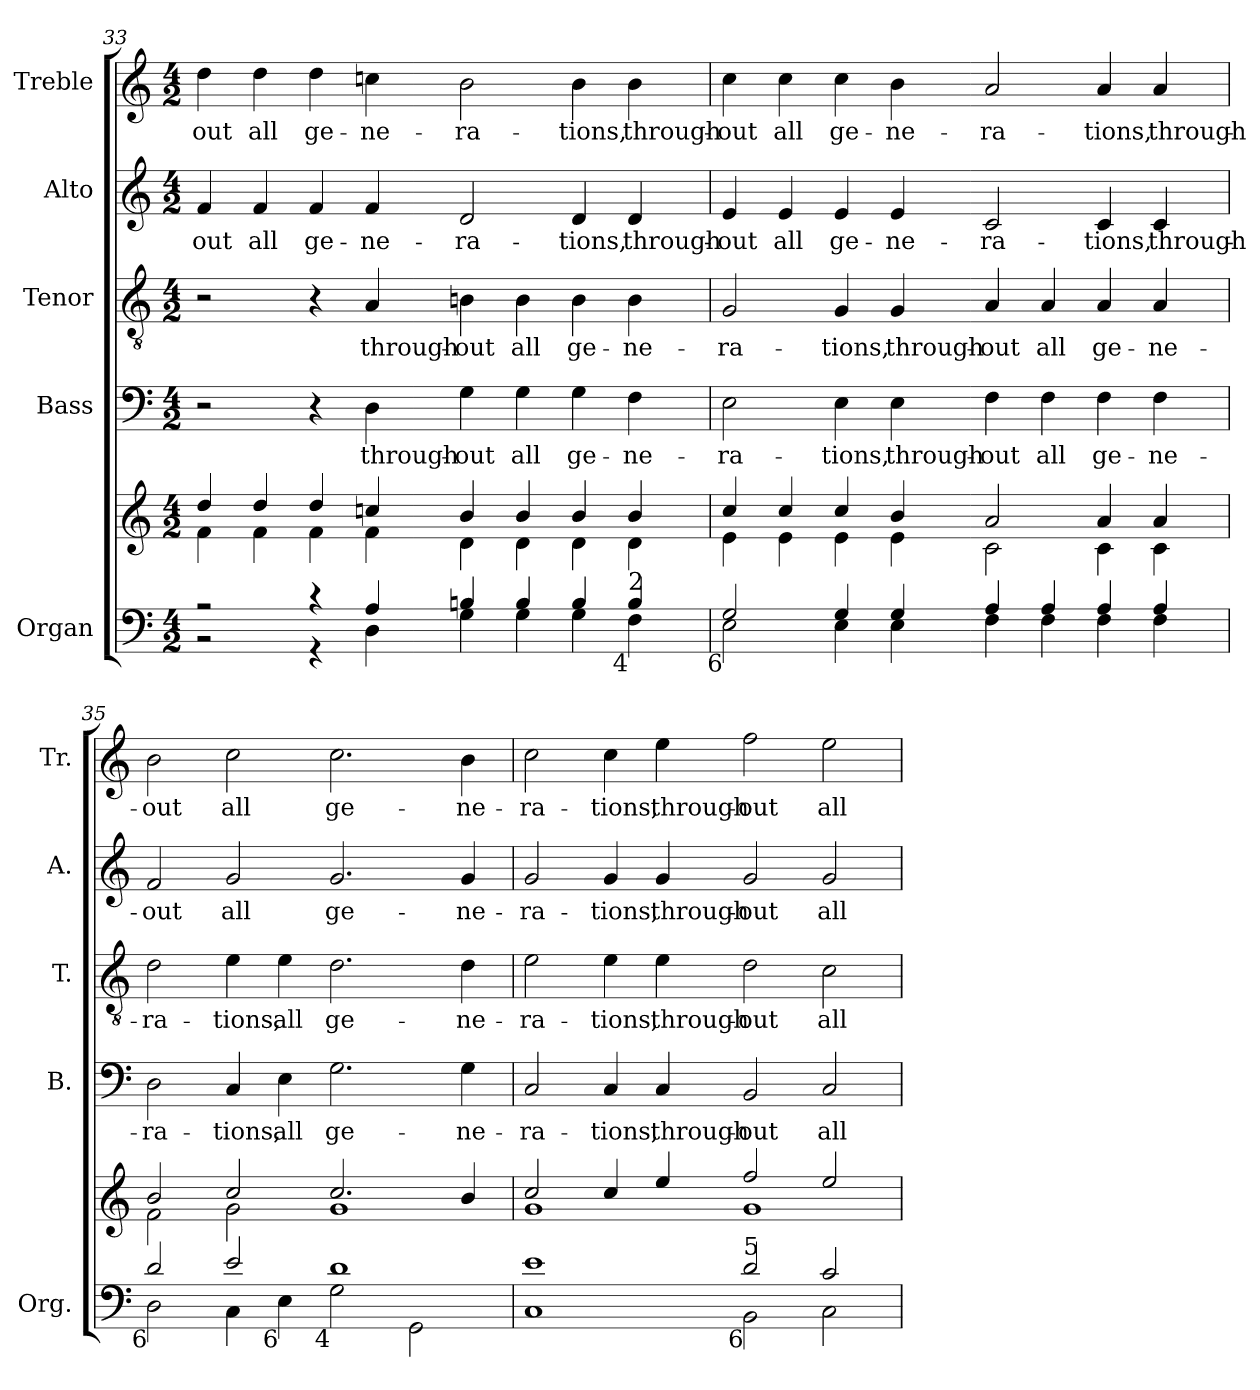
**kern	**kern	**kern	**text	**kern	**text	**kern	**text	**kern	**text
*part5	*part5	*part4	*part4	*part3	*part3	*part2	*part2	*part1	*part1
*staff6	*staff5	*staff4	*staff4	*staff3	*staff3	*staff2	*staff2	*staff1	*staff1
*I"Organ	*	*I"Bass	*	*I"Tenor	*	*I"Alto	*	*I"Treble	*
*I'Org.	*	*I'B.	*	*I'T.	*	*I'A.	*	*I'Tr.	*
*clefF4	*clefG2	*clefF4	*	*clefGv2	*	*clefG2	*	*clefG2	*
*	*	*	*	*ITrd7c12	*	*	*	*	*
*k[]	*k[]	*k[]	*	*k[]	*	*k[]	*	*k[]	*
*C:	*C:	*C:	*	*C:	*	*C:	*	*C:	*
*M4/2	*M4/2	*M4/2	*	*M4/2	*	*M4/2	*	*M4/2	*
=33	=33	=33	=33	=33	=33	=33	=33	=33	=33
*^	*^	*	*	*	*	*	*	*	*
!	!	!	!	!	!	!	!	!	!LO:LY:b:color=#000000	!	!
!	!	!	!	!	!	!	!	!	!	!	!LO:LY:b:color=#000000
2r	2r	4ddi/	4fi\	2r	.	2r	.	4fi/	-out	4ddi\	-out
!	!	!	!	!	!	!	!	!	!LO:LY:b:color=#000000	!	!
!	!	!	!	!	!	!	!	!	!	!	!LO:LY:b:color=#000000
.	.	4ddi/	4fi\	.	.	.	.	4fi/	all	4ddi\	all
!	!	!	!	!	!	!	!	!	!LO:LY:b:color=#000000	!	!
!	!	!	!	!	!	!	!	!	!	!	!LO:LY:b:color=#000000
4r	4r	4ddi/	4fi\	4r	.	4r	.	4fi/	ge-	4ddi\	ge-
!	!	!	!	!	!LO:LY:b:color=#000000	!	!	!	!	!	!
!	!	!	!	!	!	!	!LO:LY:b:color=#000000	!	!	!	!
!	!	!	!	!	!	!	!	!	!LO:LY:b:color=#000000	!	!
!	!	!	!	!	!	!	!	!	!	!	!LO:LY:b:color=#000000
4Ai/	4Di\	4ccni/	4fi\	4Di\	through-	4AAi/	through-	4fi/	-ne-	4ccni\	-ne-
!	!	!	!	!	!LO:LY:b:color=#000000	!	!	!	!	!	!
!	!	!	!	!	!	!	!LO:LY:b:color=#000000	!	!	!	!
!	!	!	!	!	!	!	!	!	!LO:LY:b:color=#000000	!	!
!	!	!	!	!	!	!	!	!	!	!	!LO:LY:b:color=#000000
4Bni/	4Gi\	4bi/	4di\	4Gi\	-out	4BBni\	-out	2di/	-ra-	2bi\	-ra-
!	!	!	!	!	!LO:LY:b:color=#000000	!	!	!	!	!	!
!	!	!	!	!	!	!	!LO:LY:b:color=#000000	!	!	!	!
4Bi/	4Gi\	4bi/	4di\	4Gi\	all	4BBi\	all	.	.	.	.
!	!	!	!	!	!LO:LY:b:color=#000000	!	!	!	!	!	!
!	!	!	!	!	!	!	!LO:LY:b:color=#000000	!	!	!	!
!	!	!	!	!	!	!	!	!	!LO:LY:b:color=#000000	!	!
!	!	!	!	!	!	!	!	!	!	!	!LO:LY:b:color=#000000
4Bi/	4Gi\	4bi/	4di\	4Gi\	ge-	4BBi\	ge-	4di/	-tions,	4bi\	-tions,
!	!	!	!	!	!LO:LY:b:color=#000000	!	!	!	!	!	!
!	!	!	!	!	!	!	!LO:LY:b:color=#000000	!	!	!	!
!	!	!	!	!	!	!	!	!	!LO:LY:b:color=#000000	!	!
!LO:TX:b:rj:t=4	!	!	!	!	!	!	!	!	!	!	!
!LO:TX:t=2	!	!	!	!	!	!	!	!	!	!	!
!	!	!	!	!	!	!	!	!	!	!	!LO:LY:b:color=#000000
4Bi/	4Fi\	4bi/	4di\	4Fi\	-ne-	4BBi\	-ne-	4di/	through-	4bi\	through-
!!LO:LB:g=z
=34	=34	=34	=34	=34	=34	=34	=34	=34	=34	=34	=34
!	!	!	!	!	!LO:LY:b:color=#000000	!	!	!	!	!	!
!	!	!	!	!	!	!	!LO:LY:b:color=#000000	!	!	!	!
!	!	!	!	!	!	!	!	!	!LO:LY:b:color=#000000	!	!
!LO:TX:b:rj:t=6	!	!	!	!	!	!	!	!	!	!	!
!	!	!	!	!	!	!	!	!	!	!	!LO:LY:b:color=#000000
2Gi/	2Ei\	4cci/	4ei\	2Ei\	-ra-	2GGi/	-ra-	4ei/	-out	4cci\	-out
!	!	!	!	!	!	!	!	!	!LO:LY:b:color=#000000	!	!
!	!	!	!	!	!	!	!	!	!	!	!LO:LY:b:color=#000000
.	.	4cci/	4ei\	.	.	.	.	4ei/	all	4cci\	all
!	!	!	!	!	!LO:LY:b:color=#000000	!	!	!	!	!	!
!	!	!	!	!	!	!	!LO:LY:b:color=#000000	!	!	!	!
!	!	!	!	!	!	!	!	!	!LO:LY:b:color=#000000	!	!
!	!	!	!	!	!	!	!	!	!	!	!LO:LY:b:color=#000000
4Gi/	4Ei\	4cci/	4ei\	4Ei\	-tions,	4GGi/	-tions,	4ei/	ge-	4cci\	ge-
!	!	!	!	!	!LO:LY:b:color=#000000	!	!	!	!	!	!
!	!	!	!	!	!	!	!LO:LY:b:color=#000000	!	!	!	!
!	!	!	!	!	!	!	!	!	!LO:LY:b:color=#000000	!	!
!	!	!	!	!	!	!	!	!	!	!	!LO:LY:b:color=#000000
4Gi/	4Ei\	4bi/	4ei\	4Ei\	through-	4GGi/	through-	4ei/	-ne-	4bi\	-ne-
!	!	!	!	!	!LO:LY:b:color=#000000	!	!	!	!	!	!
!	!	!	!	!	!	!	!LO:LY:b:color=#000000	!	!	!	!
!	!	!	!	!	!	!	!	!	!LO:LY:b:color=#000000	!	!
!	!	!	!	!	!	!	!	!	!	!	!LO:LY:b:color=#000000
4Ai/	4Fi\	2ai/	2ci\	4Fi\	-out	4AAi/	-out	2ci/	-ra-	2ai/	-ra-
!	!	!	!	!	!LO:LY:b:color=#000000	!	!	!	!	!	!
!	!	!	!	!	!	!	!LO:LY:b:color=#000000	!	!	!	!
4Ai/	4Fi\	.	.	4Fi\	all	4AAi/	all	.	.	.	.
!	!	!	!	!	!LO:LY:b:color=#000000	!	!	!	!	!	!
!	!	!	!	!	!	!	!LO:LY:b:color=#000000	!	!	!	!
!	!	!	!	!	!	!	!	!	!LO:LY:b:color=#000000	!	!
!	!	!	!	!	!	!	!	!	!	!	!LO:LY:b:color=#000000
4Ai/	4Fi\	4ai/	4ci\	4Fi\	ge-	4AAi/	ge-	4ci/	-tions,	4ai/	-tions,
!	!	!	!	!	!LO:LY:b:color=#000000	!	!	!	!	!	!
!	!	!	!	!	!	!	!LO:LY:b:color=#000000	!	!	!	!
!	!	!	!	!	!	!	!	!	!LO:LY:b:color=#000000	!	!
!	!	!	!	!	!	!	!	!	!	!	!LO:LY:b:color=#000000
4Ai/	4Fi\	4ai/	4ci\	4Fi\	-ne-	4AAi/	-ne-	4ci/	through-	4ai/	through-
=35	=35	=35	=35	=35	=35	=35	=35	=35	=35	=35	=35
!	!	!	!	!	!LO:LY:b:color=#000000	!	!	!	!	!	!
!	!	!	!	!	!	!	!LO:LY:b:color=#000000	!	!	!	!
!	!	!	!	!	!	!	!	!	!LO:LY:b:color=#000000	!	!
!LO:TX:b:rj:t=6	!	!	!	!	!	!	!	!	!	!	!
!	!	!	!	!	!	!	!	!	!	!	!LO:LY:b:color=#000000
2di/	2Di\	2bi/	2fi\	2Di\	-ra-	2Di\	-ra-	2fi/	-out	2bi\	-out
!	!	!	!	!	!LO:LY:b:color=#000000	!	!	!	!	!	!
!	!	!	!	!	!	!	!LO:LY:b:color=#000000	!	!	!	!
!	!	!	!	!	!	!	!	!	!LO:LY:b:color=#000000	!	!
!	!	!	!	!	!	!	!	!	!	!	!LO:LY:b:color=#000000
2ei/	4Ci\	2cci/	2gi\	4Ci/	-tions,	4Ei\	-tions,	2gi/	all	2cci\	all
!	!	!	!	!	!LO:LY:b:color=#000000	!	!	!	!	!	!
!	!LO:TX:b:rj:t=6	!	!	!	!	!	!	!	!	!	!
!	!	!	!	!	!	!	!LO:LY:b:color=#000000	!	!	!	!
.	4Ei\	.	.	4Ei\	all	4Ei\	all	.	.	.	.
!	!	!	!	!	!LO:LY:b:color=#000000	!	!	!	!	!	!
!	!	!	!	!	!	!	!LO:LY:b:color=#000000	!	!	!	!
!	!	!	!	!	!	!	!	!	!LO:LY:b:color=#000000	!	!
!LO:TX:b:rj:t=4	!	!	!	!	!	!	!	!	!	!	!
!	!	!	!	!	!	!	!	!	!	!	!LO:LY:b:color=#000000
1di	2Gi\	2.cci/	1gi	2.Gi\	ge-	2.Di\	ge-	2.gi/	ge-	2.cci\	ge-
.	2GGi\	.	.	.	.	.	.	.	.	.	.
!	!	!	!	!	!LO:LY:b:color=#000000	!	!	!	!	!	!
!	!	!	!	!	!	!	!LO:LY:b:color=#000000	!	!	!	!
!	!	!	!	!	!	!	!	!	!LO:LY:b:color=#000000	!	!
!	!	!	!	!	!	!	!	!	!	!	!LO:LY:b:color=#000000
.	.	4bi/	.	4Gi\	-ne-	4Di\	-ne-	4gi/	-ne-	4bi\	-ne-
!!LO:PB:g=z
=36	=36	=36	=36	=36	=36	=36	=36	=36	=36	=36	=36
!	!	!	!	!	!LO:LY:b:color=#000000	!	!	!	!	!	!
!	!	!	!	!	!	!	!LO:LY:b:color=#000000	!	!	!	!
!	!	!	!	!	!	!	!	!	!LO:LY:b:color=#000000	!	!
!	!	!	!	!	!	!	!	!	!	!	!LO:LY:b:color=#000000
1ei	1Ci	2cci/	1gi	2Ci/	-ra-	2Ei\	-ra-	2gi/	-ra-	2cci\	-ra-
!	!	!	!	!	!LO:LY:b:color=#000000	!	!	!	!	!	!
!	!	!	!	!	!	!	!LO:LY:b:color=#000000	!	!	!	!
!	!	!	!	!	!	!	!	!	!LO:LY:b:color=#000000	!	!
!	!	!	!	!	!	!	!	!	!	!	!LO:LY:b:color=#000000
.	.	4cci/	.	4Ci/	-tions,	4Ei\	-tions,	4gi/	-tions,	4cci\	-tions,
!	!	!	!	!	!LO:LY:b:color=#000000	!	!	!	!	!	!
!	!	!	!	!	!	!	!LO:LY:b:color=#000000	!	!	!	!
!	!	!	!	!	!	!	!	!	!LO:LY:b:color=#000000	!	!
!	!	!	!	!	!	!	!	!	!	!	!LO:LY:b:color=#000000
.	.	4eei/	.	4Ci/	through-	4Ei\	through-	4gi/	through-	4eei\	through-
!	!	!	!	!	!LO:LY:b:color=#000000	!	!	!	!	!	!
!	!	!	!	!	!	!	!LO:LY:b:color=#000000	!	!	!	!
!	!	!	!	!	!	!	!	!	!LO:LY:b:color=#000000	!	!
!LO:TX:b:rj:t=6	!	!	!	!	!	!	!	!	!	!	!
!LO:TX:t=5	!	!	!	!	!	!	!	!	!	!	!
!	!	!	!	!	!	!	!	!	!	!	!LO:LY:b:color=#000000
2di/	2BBi\	2ffi/	1gi	2BBi/	-out	2Di\	-out	2gi/	-out	2ffi\	-out
!	!	!	!	!	!LO:LY:b:color=#000000	!	!	!	!	!	!
!	!	!	!	!	!	!	!LO:LY:b:color=#000000	!	!	!	!
!	!	!	!	!	!	!	!	!	!LO:LY:b:color=#000000	!	!
!	!	!	!	!	!	!	!	!	!	!	!LO:LY:b:color=#000000
2ci/	2Ci\	2eei/	.	2Ci/	all	2Ci\	all	2gi/	all	2eei\	all
*v	*v	*	*	*	*	*	*	*	*	*	*
*	*v	*v	*	*	*	*	*	*	*	*
=	=	=	=	=	=	=	=	=	=
*-	*-	*-	*-	*-	*-	*-	*-	*-	*-
